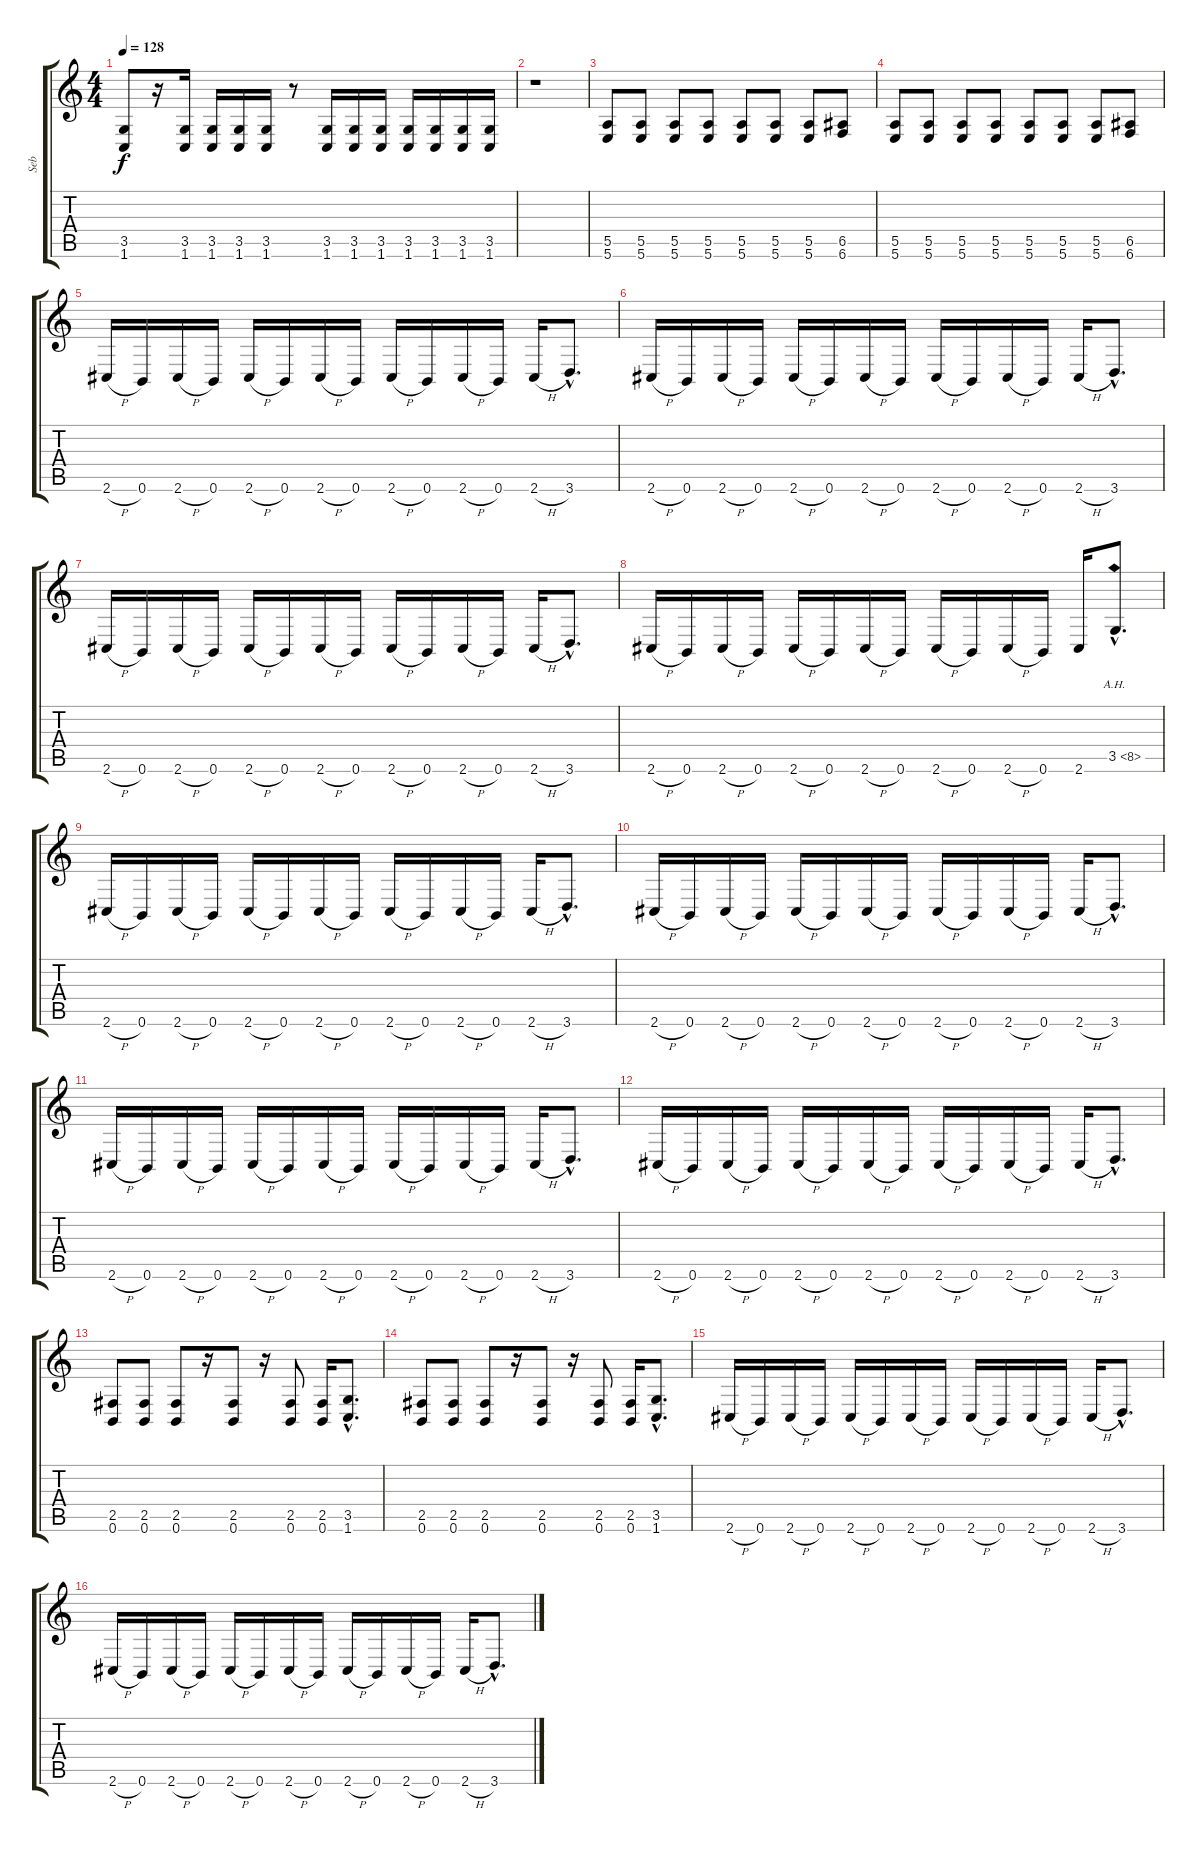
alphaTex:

\track ("Seb" "Seb") {instrument distortionguitar}
\staff {score tabs}
\tuning (B3 Gb3 D3 A2 E2 B1) {hide}
\ts (4 4)
\tempo 128
\clef g2
\ks c
(3.5 1.6).8{dy f} r.16 (3.5 1.6).16 (3.5 1.6).16 (3.5 1.6).16 (3.5 1.6).16 r.8 (3.5 1.6).16 (3.5 1.6).16 (3.5 1.6).16 (3.5 1.6).16 (3.5 1.6).16 (3.5 1.6).16 (3.5 1.6).16 |
r.1 |
(5.5 5.6).8 (5.5 5.6).8 (5.5 5.6).8 (5.5 5.6).8 (5.5 5.6).8 (5.5 5.6).8 (5.5 5.6).8 (6.5 6.6).8 |
(5.5 5.6).8 (5.5 5.6).8 (5.5 5.6).8 (5.5 5.6).8 (5.5 5.6).8 (5.5 5.6).8 (5.5 5.6).8 (6.5 6.6).8 |
2.6{h}.16 0.6.16 2.6{h}.16 0.6.16 2.6{h}.16 0.6.16 2.6{h}.16 0.6.16 2.6{h}.16 0.6.16 2.6{h}.16 0.6.16 2.6{h}.16 3.6{hac}.8{d} |
2.6{h}.16 0.6.16 2.6{h}.16 0.6.16 2.6{h}.16 0.6.16 2.6{h}.16 0.6.16 2.6{h}.16 0.6.16 2.6{h}.16 0.6.16 2.6{h}.16 3.6{hac}.8{d} |
2.6{h}.16 0.6.16 2.6{h}.16 0.6.16 2.6{h}.16 0.6.16 2.6{h}.16 0.6.16 2.6{h}.16 0.6.16 2.6{h}.16 0.6.16 2.6{h}.16 3.6{hac}.8{d} |
2.6{h}.16 0.6.16 2.6{h}.16 0.6.16 2.6{h}.16 0.6.16 2.6{h}.16 0.6.16 2.6{h}.16 0.6.16 2.6{h}.16 0.6.16 2.6.16 3.5{ah 5 hac}.8{d} |
2.6{h}.16 0.6.16 2.6{h}.16 0.6.16 2.6{h}.16 0.6.16 2.6{h}.16 0.6.16 2.6{h}.16 0.6.16 2.6{h}.16 0.6.16 2.6{h}.16 3.6{hac}.8{d} |
2.6{h}.16 0.6.16 2.6{h}.16 0.6.16 2.6{h}.16 0.6.16 2.6{h}.16 0.6.16 2.6{h}.16 0.6.16 2.6{h}.16 0.6.16 2.6{h}.16 3.6{hac}.8{d} |
2.6{h}.16 0.6.16 2.6{h}.16 0.6.16 2.6{h}.16 0.6.16 2.6{h}.16 0.6.16 2.6{h}.16 0.6.16 2.6{h}.16 0.6.16 2.6{h}.16 3.6{hac}.8{d} |
2.6{h}.16 0.6.16 2.6{h}.16 0.6.16 2.6{h}.16 0.6.16 2.6{h}.16 0.6.16 2.6{h}.16 0.6.16 2.6{h}.16 0.6.16 2.6{h}.16 3.6{hac}.8{d} |
(2.5 0.6).8 (2.5 0.6).8 (2.5 0.6).8 r.16 (2.5 0.6).8 r.16 (2.5 0.6).8 (2.5 0.6).16 (3.5{hac} 1.6{hac}).8{d} |
(2.5 0.6).8 (2.5 0.6).8 (2.5 0.6).8 r.16 (2.5 0.6).8 r.16 (2.5 0.6).8 (2.5 0.6).16 (3.5{hac} 1.6{hac}).8{d} |
2.6{h}.16 0.6.16 2.6{h}.16 0.6.16 2.6{h}.16 0.6.16 2.6{h}.16 0.6.16 2.6{h}.16 0.6.16 2.6{h}.16 0.6.16 2.6{h}.16 3.6{hac}.8{d} |
2.6{h}.16 0.6.16 2.6{h}.16 0.6.16 2.6{h}.16 0.6.16 2.6{h}.16 0.6.16 2.6{h}.16 0.6.16 2.6{h}.16 0.6.16 2.6{h}.16 3.6{hac}.8{d}
